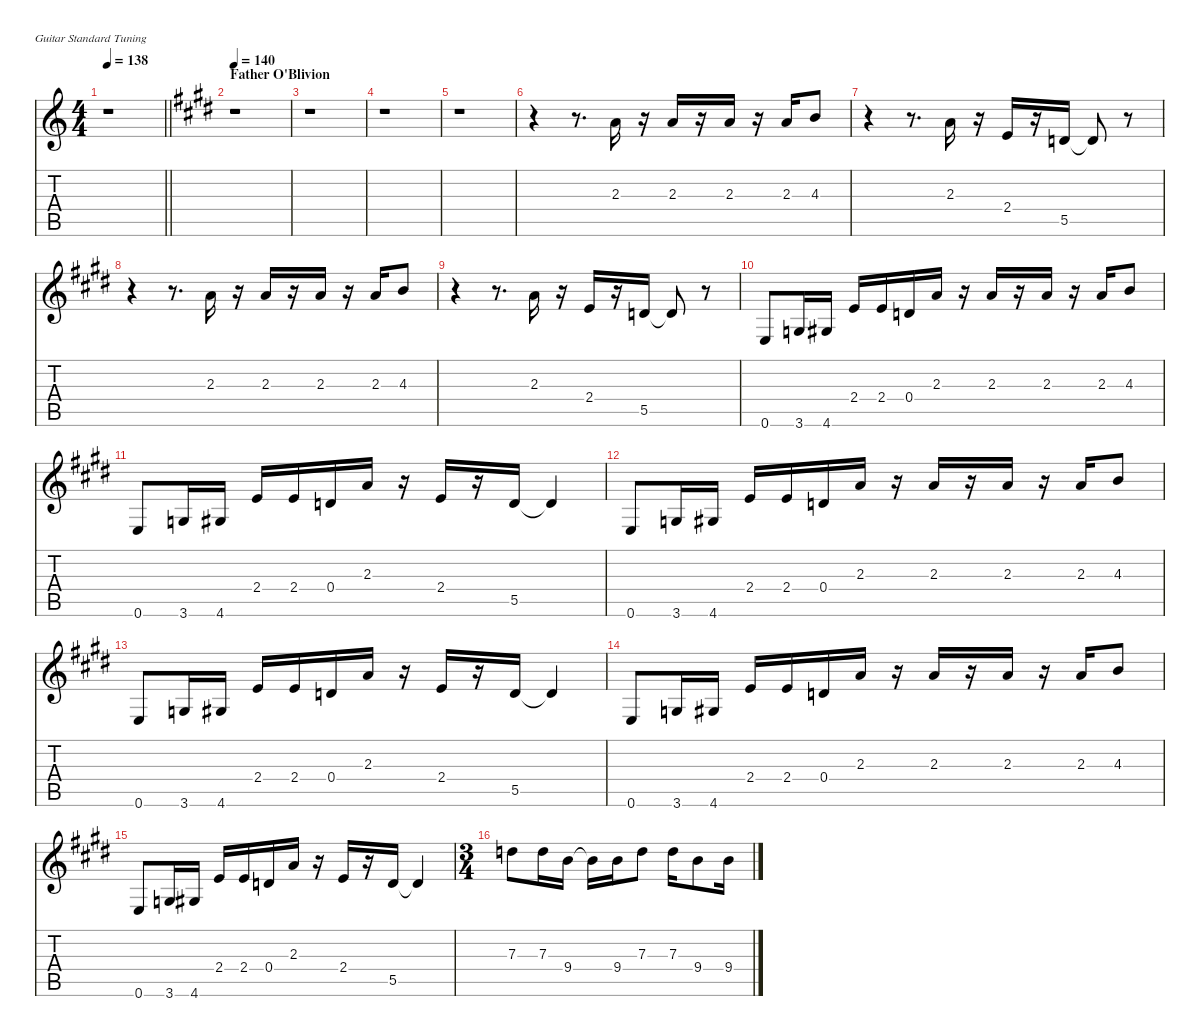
\defaultSystemsLayout 4
\hideDynamics
\bracketExtendMode nobrackets
\singleTrackTrackNamePolicy hidden
\multiTrackTrackNamePolicy hidden
\firstSystemTrackNameMode fullname
\firstSystemTrackNameOrientation horizontal
\otherSystemsTrackNameOrientation horizontal
\track ("Guitar 3" "el.guit.") {instrument electricguitarclean}
\staff {score tabs}
\tuning (E4 B3 G3 D3 A2 E2)
\ts (4 4)
\tempo 138
\clef g2
\barLineRight lightlight
\ks c
r.1{dy f beam Down} |
\section ("" "Father O'Blivion")
\tempo 140
\ks e
r.1{beam Down} |
r.1{beam Down} |
r.1{beam Down} |
r.1{beam Down} |
r.4{beam Down} r.8{d beam Down} 2.3{acc forcenatural}.16{dy fff beam Up} r.16{beam Up} 2.3{acc forcenatural}.16{beam Up} r.16{beam Up} 2.3{acc forcenatural}.16{beam Up} r.16{beam Up} 2.3{acc forcenatural}.16{beam Up} 4.3{acc forcenatural}.8{beam Up} |
r.4{beam Down} r.8{d beam Down} 2.3{acc forcenatural}.16{beam Up} r.16{beam Up} 2.4{acc forcenatural}.16{beam Up} r.16{beam Up} 5.5{acc forcenatural}.16{beam Up} 5.5{t acc forcenatural}.8{dy f beam Up} r.8{beam Up} |
r.4{beam Down} r.8{d beam Down} 2.3{acc forcenatural}.16{dy fff beam Up} r.16{beam Up} 2.3{acc forcenatural}.16{beam Up} r.16{beam Up} 2.3{acc forcenatural}.16{beam Up} r.16{beam Up} 2.3{acc forcenatural}.16{beam Up} 4.3{acc forcenatural}.8{beam Up} |
r.4{beam Down} r.8{d beam Down} 2.3{acc forcenatural}.16{beam Up} r.16{beam Up} 2.4{acc forcenatural}.16{beam Up} r.16{beam Up} 5.5{acc forcenatural}.16{beam Up} 5.5{t acc forcenatural}.8{dy f beam Up} r.8{beam Up} |
0.6{acc forcenatural}.8{dy fff beam Up} 3.6{acc forcenatural}.16{beam Up} 4.6{acc #}.16{beam Up} 2.4{acc forcenatural}.16{beam Up} 2.4{acc forcenatural}.16{beam Up} 0.4{acc forcenatural}.16{beam Up} 2.3{acc forcenatural}.16{beam Up} r.16{beam Up} 2.3{acc forcenatural}.16{beam Up} r.16{beam Up} 2.3{acc forcenatural}.16{beam Up} r.16{beam Up} 2.3{acc forcenatural}.16{beam Up} 4.3{acc forcenatural}.8{beam Up} |
0.6{acc forcenatural}.8{beam Up} 3.6{acc forcenatural}.16{beam Up} 4.6{acc #}.16{beam Up} 2.4{acc forcenatural}.16{beam Up} 2.4{acc forcenatural}.16{beam Up} 0.4{acc forcenatural}.16{beam Up} 2.3{acc forcenatural}.16{beam Up} r.16{beam Up} 2.4{acc forcenatural}.16{beam Up} r.16{beam Up} 5.5{acc forcenatural}.16{beam Up} 5.5{t acc forcenatural}.4{dy f beam Up} |
0.6{acc forcenatural}.8{dy fff beam Up} 3.6{acc forcenatural}.16{beam Up} 4.6{acc #}.16{beam Up} 2.4{acc forcenatural}.16{beam Up} 2.4{acc forcenatural}.16{beam Up} 0.4{acc forcenatural}.16{beam Up} 2.3{acc forcenatural}.16{beam Up} r.16{beam Up} 2.3{acc forcenatural}.16{beam Up} r.16{beam Up} 2.3{acc forcenatural}.16{beam Up} r.16{beam Up} 2.3{acc forcenatural}.16{beam Up} 4.3{acc forcenatural}.8{beam Up} |
0.6{acc forcenatural}.8{beam Up} 3.6{acc forcenatural}.16{beam Up} 4.6{acc #}.16{beam Up} 2.4{acc forcenatural}.16{beam Up} 2.4{acc forcenatural}.16{beam Up} 0.4{acc forcenatural}.16{beam Up} 2.3{acc forcenatural}.16{beam Up} r.16{beam Up} 2.4{acc forcenatural}.16{beam Up} r.16{beam Up} 5.5{acc forcenatural}.16{beam Up} 5.5{t acc forcenatural}.4{dy f beam Up} |
0.6{acc forcenatural}.8{dy fff beam Up} 3.6{acc forcenatural}.16{beam Up} 4.6{acc #}.16{beam Up} 2.4{acc forcenatural}.16{beam Up} 2.4{acc forcenatural}.16{beam Up} 0.4{acc forcenatural}.16{beam Up} 2.3{acc forcenatural}.16{beam Up} r.16{beam Up} 2.3{acc forcenatural}.16{beam Up} r.16{beam Up} 2.3{acc forcenatural}.16{beam Up} r.16{beam Up} 2.3{acc forcenatural}.16{beam Up} 4.3{acc forcenatural}.8{beam Up} |
0.6{acc forcenatural}.8{beam Up} 3.6{acc forcenatural}.16{beam Up} 4.6{acc #}.16{beam Up} 2.4{acc forcenatural}.16{beam Up} 2.4{acc forcenatural}.16{beam Up} 0.4{acc forcenatural}.16{beam Up} 2.3{acc forcenatural}.16{beam Up} r.16{beam Up} 2.4{acc forcenatural}.16{beam Up} r.16{beam Up} 5.5{acc forcenatural}.16{beam Up} 5.5{t acc forcenatural}.4{dy f beam Up} |
\ts (3 4)
7.3{acc forcenatural}.8{dy fff beam Down} 7.3{acc forcenatural}.16{beam Down} 9.4{acc forcenatural}.16{beam Down} 9.4{t acc forcenatural}.16{dy f beam Down} 9.4{acc forcenatural}.16{dy fff beam Down} 7.3{acc forcenatural}.8{beam Down} 7.3{acc forcenatural}.16{beam Down} 9.4{acc forcenatural}.8{beam Down} 9.4{acc forcenatural}.16{beam Down}
